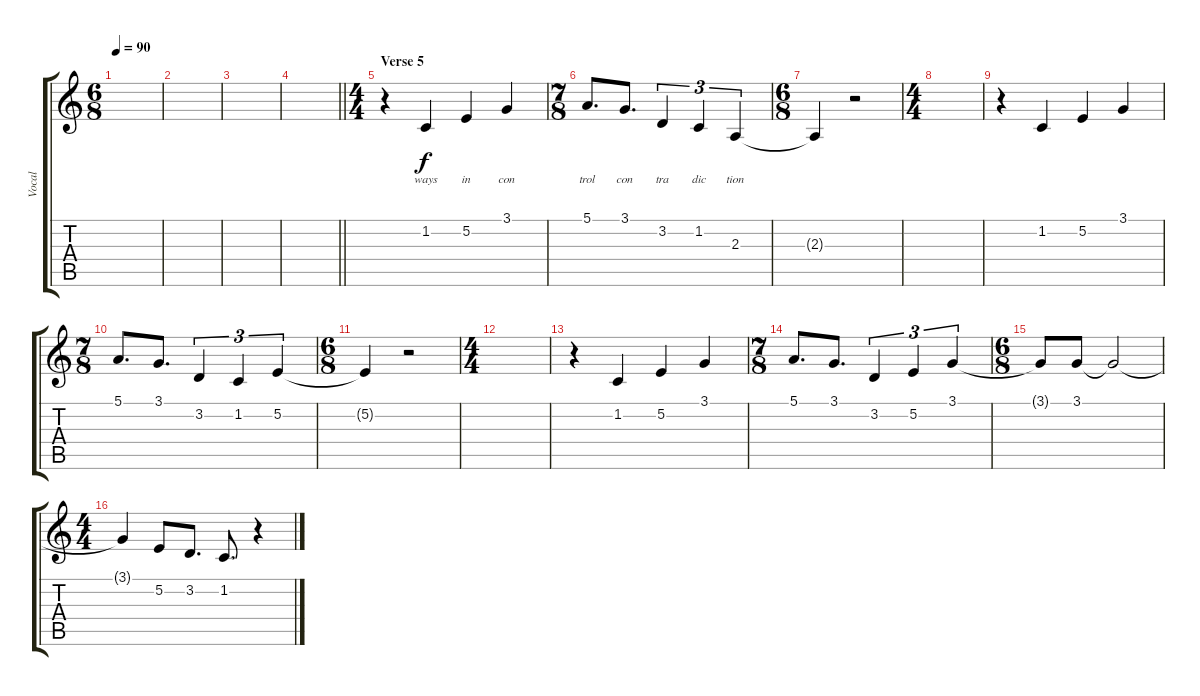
\track ("Vocal" "Vocal") {instrument acousticgrandpiano}
\staff {score tabs}
\tuning (E4 B3 G3 D3 A2 E2) {hide}
\ts (6 8)
\tempo 90
\clef g2
\ks c
|
|
|
\barLineRight lightlight
|
\ts (4 4)
\section ("" "Verse 5")
r.4 1.2.4{lyrics (0 "ways") lyrics (1 "") lyrics (2 "") lyrics (3 "") lyrics (4 "")} 5.2.4{lyrics (0 "in") lyrics (1 "") lyrics (2 "") lyrics (3 "") lyrics (4 "")} 3.1.4{lyrics (0 "con") lyrics (1 "") lyrics (2 "") lyrics (3 "") lyrics (4 "")} |
\ts (7 8)
5.1.8{d lyrics (0 "trol") lyrics (1 "") lyrics (2 "") lyrics (3 "") lyrics (4 "")} 3.1.8{d lyrics (0 "con") lyrics (1 "") lyrics (2 "") lyrics (3 "") lyrics (4 "")} 3.2.4{tu (3 2) lyrics (0 "tra") lyrics (1 "") lyrics (2 "") lyrics (3 "") lyrics (4 "")} 1.2.4{tu (3 2) lyrics (0 "dic") lyrics (1 "") lyrics (2 "") lyrics (3 "") lyrics (4 "")} 2.3.4{tu (3 2) lyrics (0 "tion") lyrics (1 "") lyrics (2 "") lyrics (3 "") lyrics (4 "")} |
\ts (6 8)
2.3{t}.4 r.2 |
\ts (4 4)
|
r.4 1.2.4 5.2.4 3.1.4 |
\ts (7 8)
5.1.8{d} 3.1.8{d} 3.2.4{tu (3 2)} 1.2.4{tu (3 2)} 5.2.4{tu (3 2)} |
\ts (6 8)
5.2{t}.4 r.2 |
\ts (4 4)
|
r.4 1.2.4 5.2.4 3.1.4 |
\ts (7 8)
5.1.8{d} 3.1.8{d} 3.2.4{tu (3 2)} 5.2.4{tu (3 2)} 3.1.4{tu (3 2)} |
\ts (6 8)
3.1{t}.8 3.1.8 3.1{t}.2 |
\ts (4 4)
3.1{t}.4 5.2.8 3.2.8{d} 1.2.8{d} r.4
